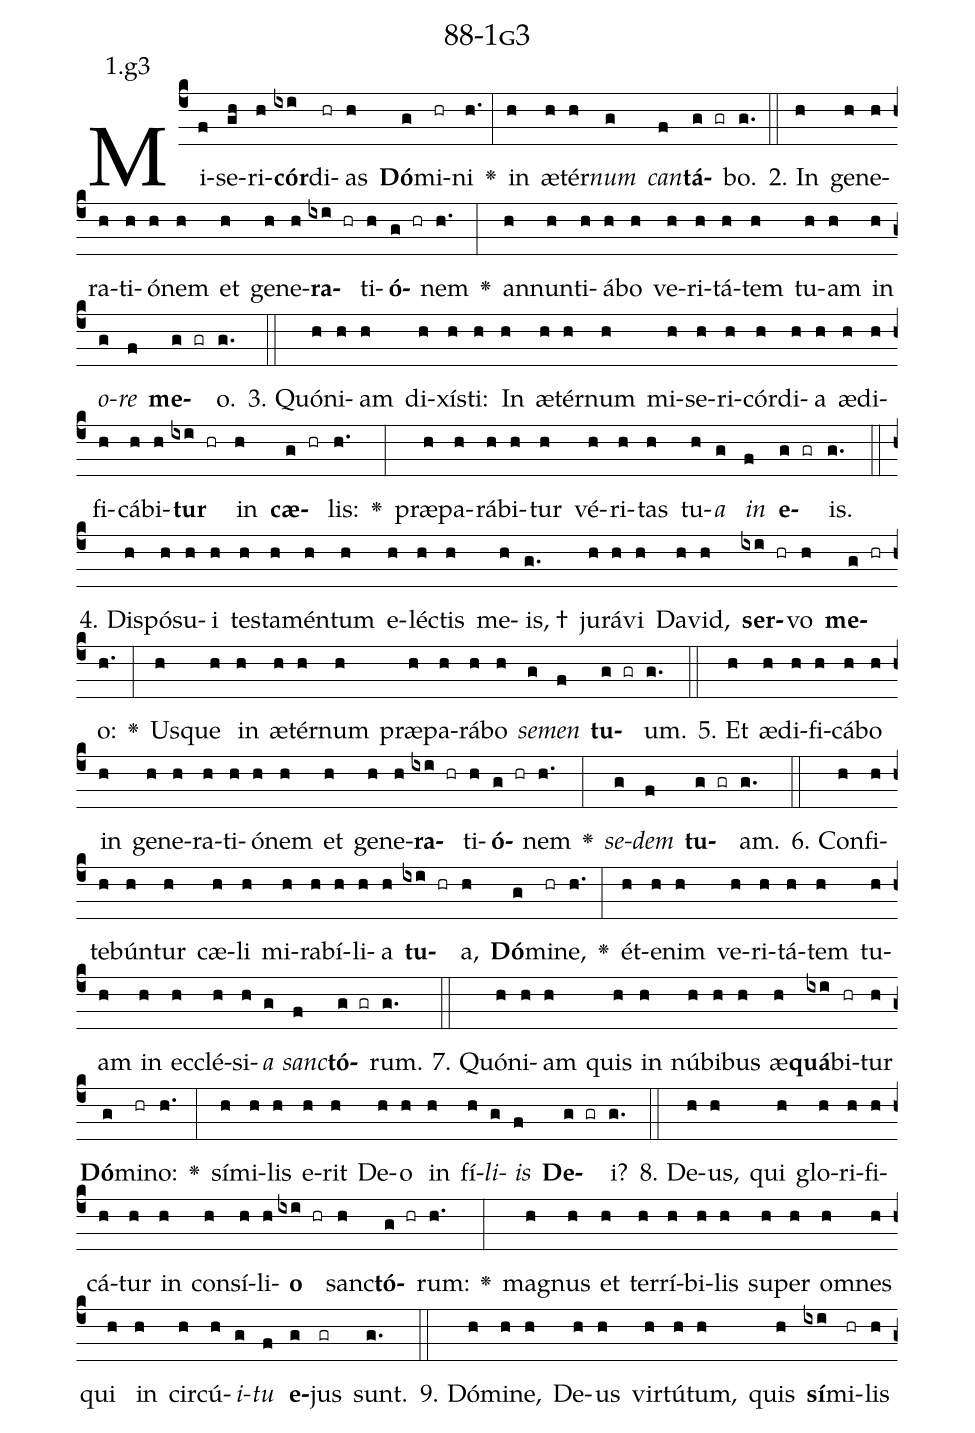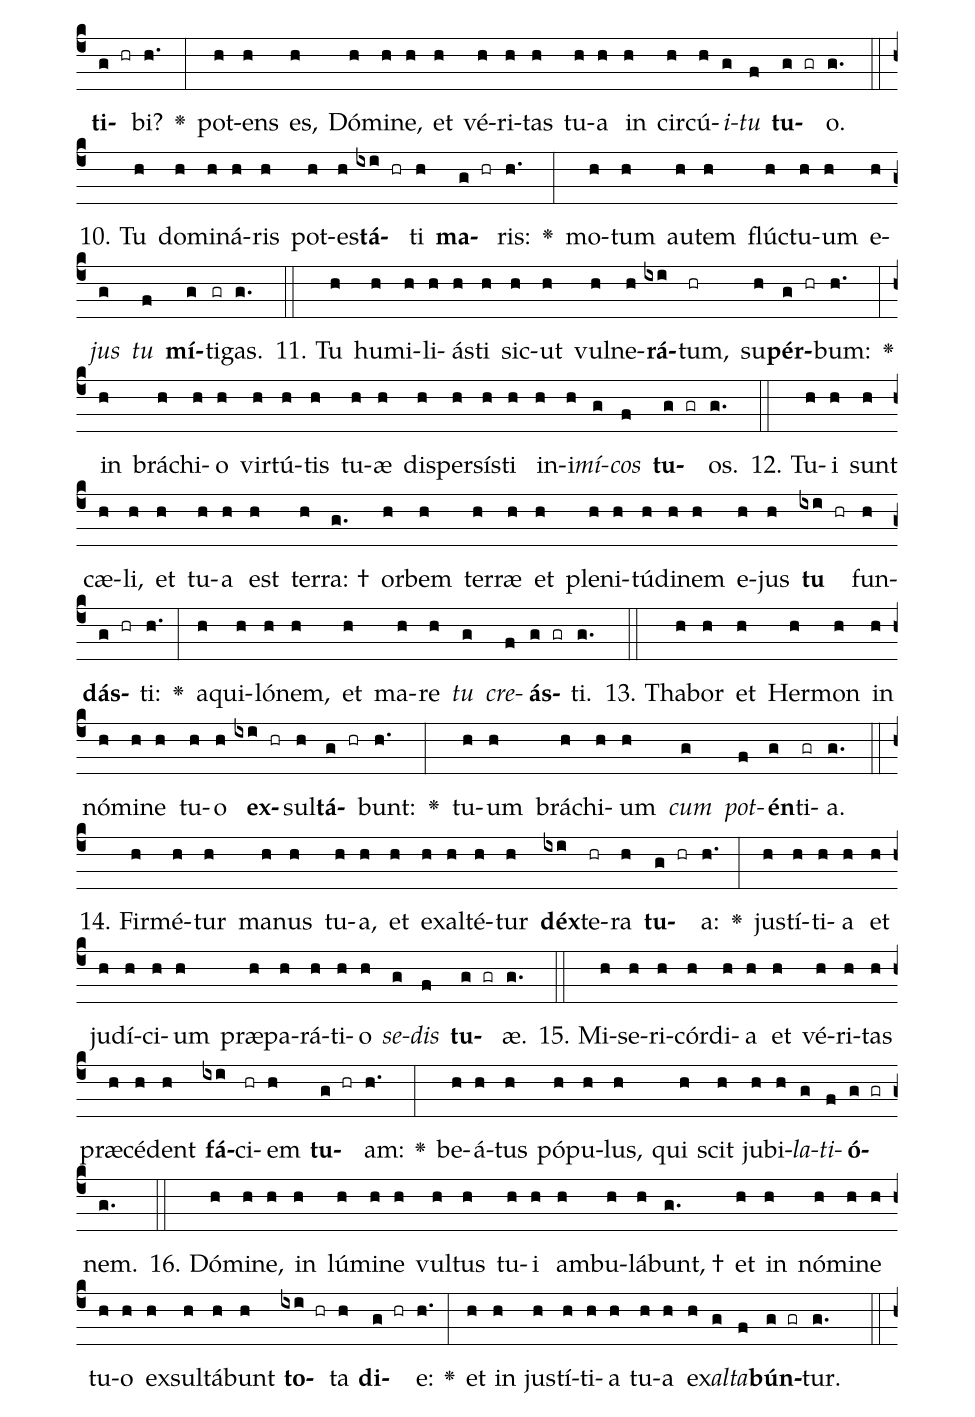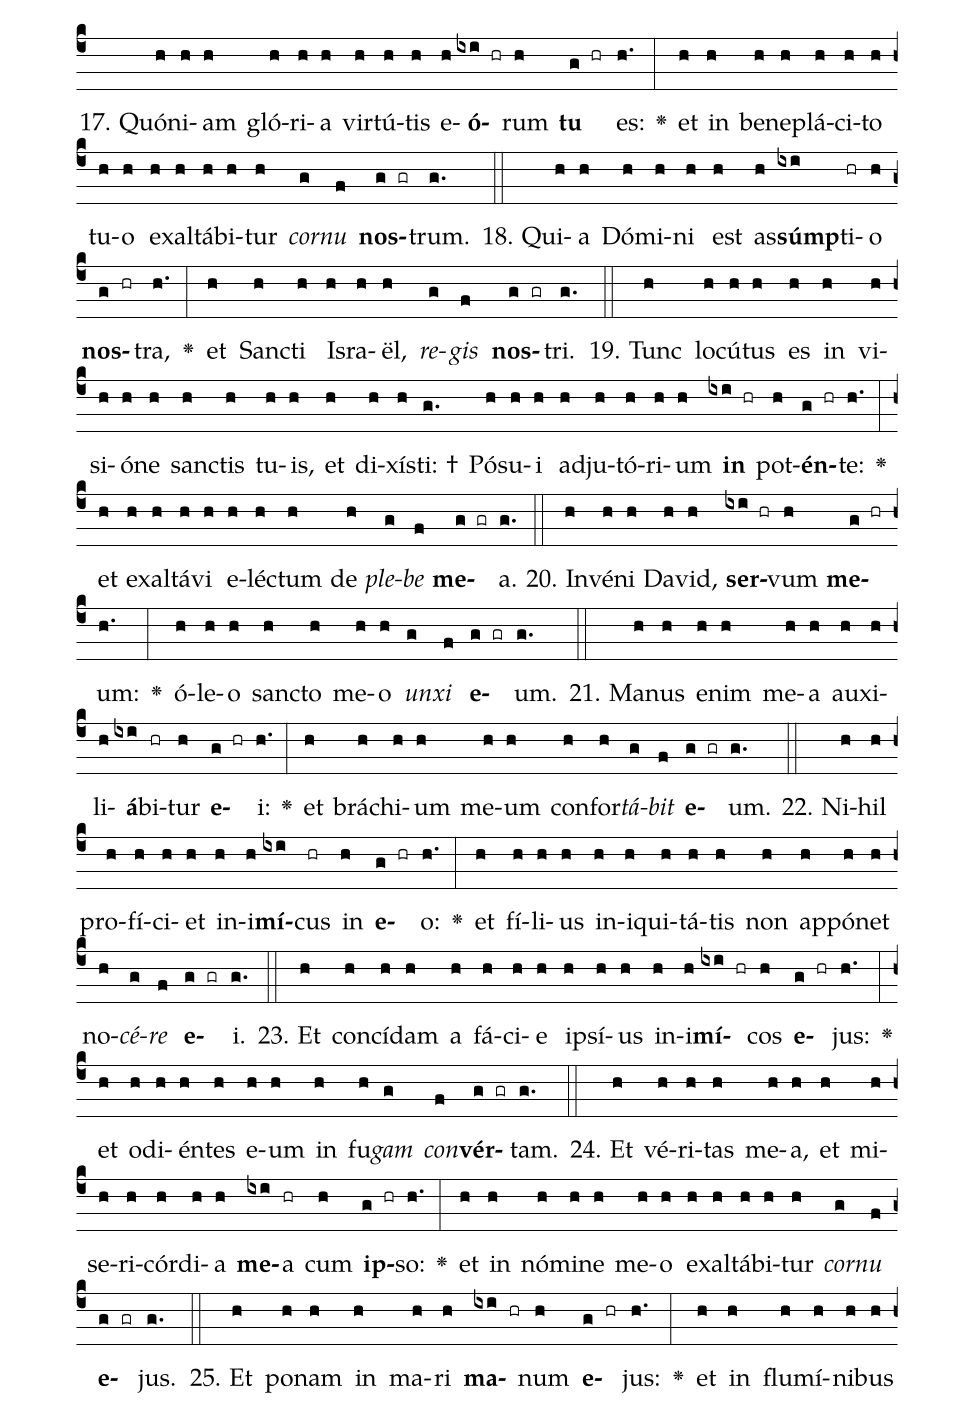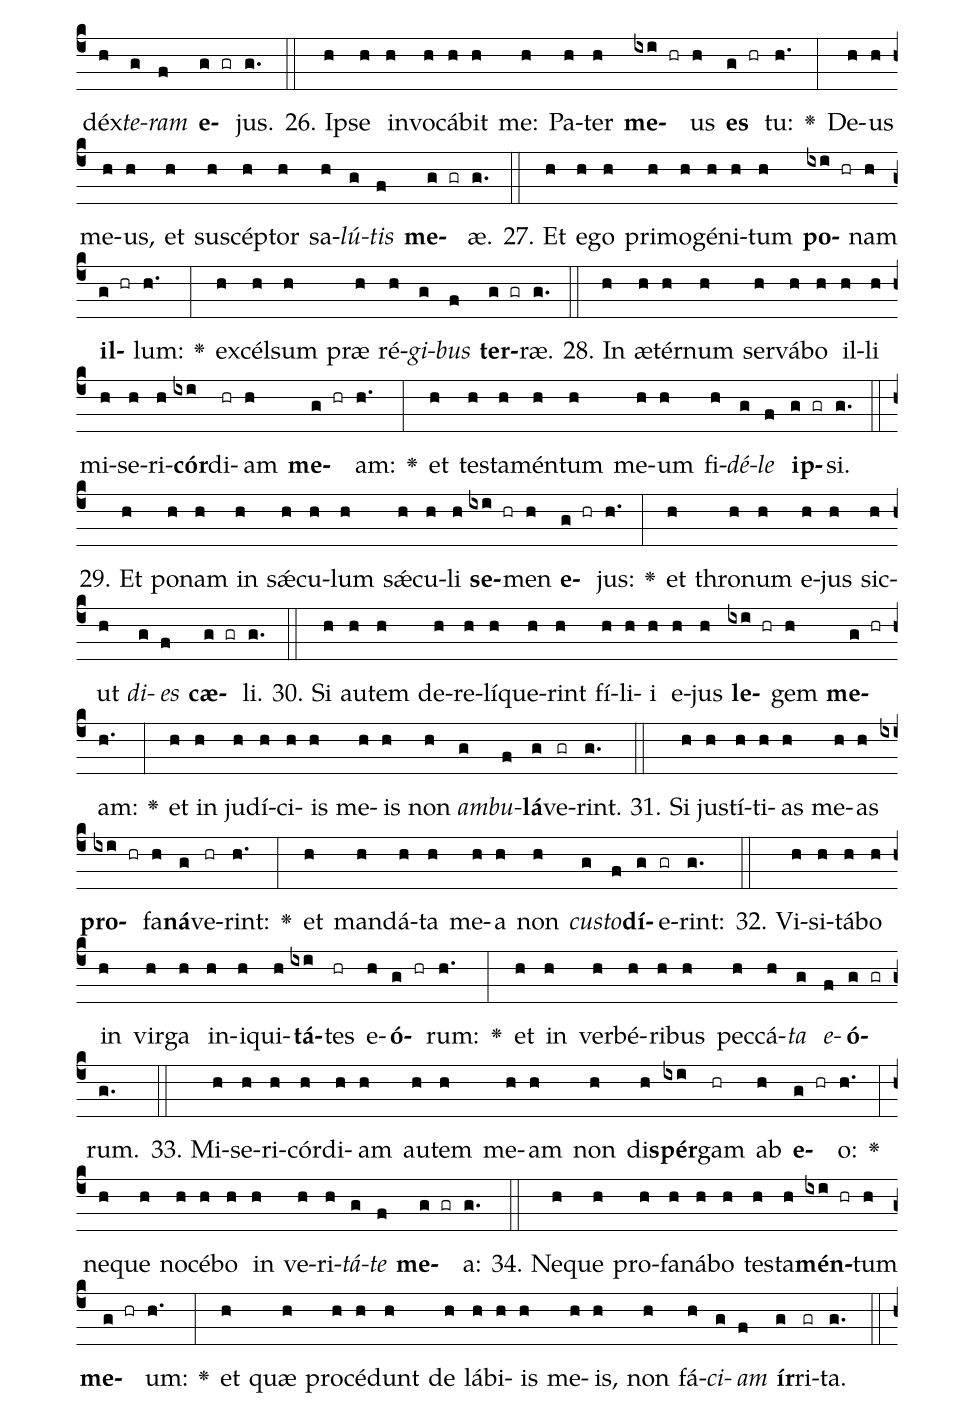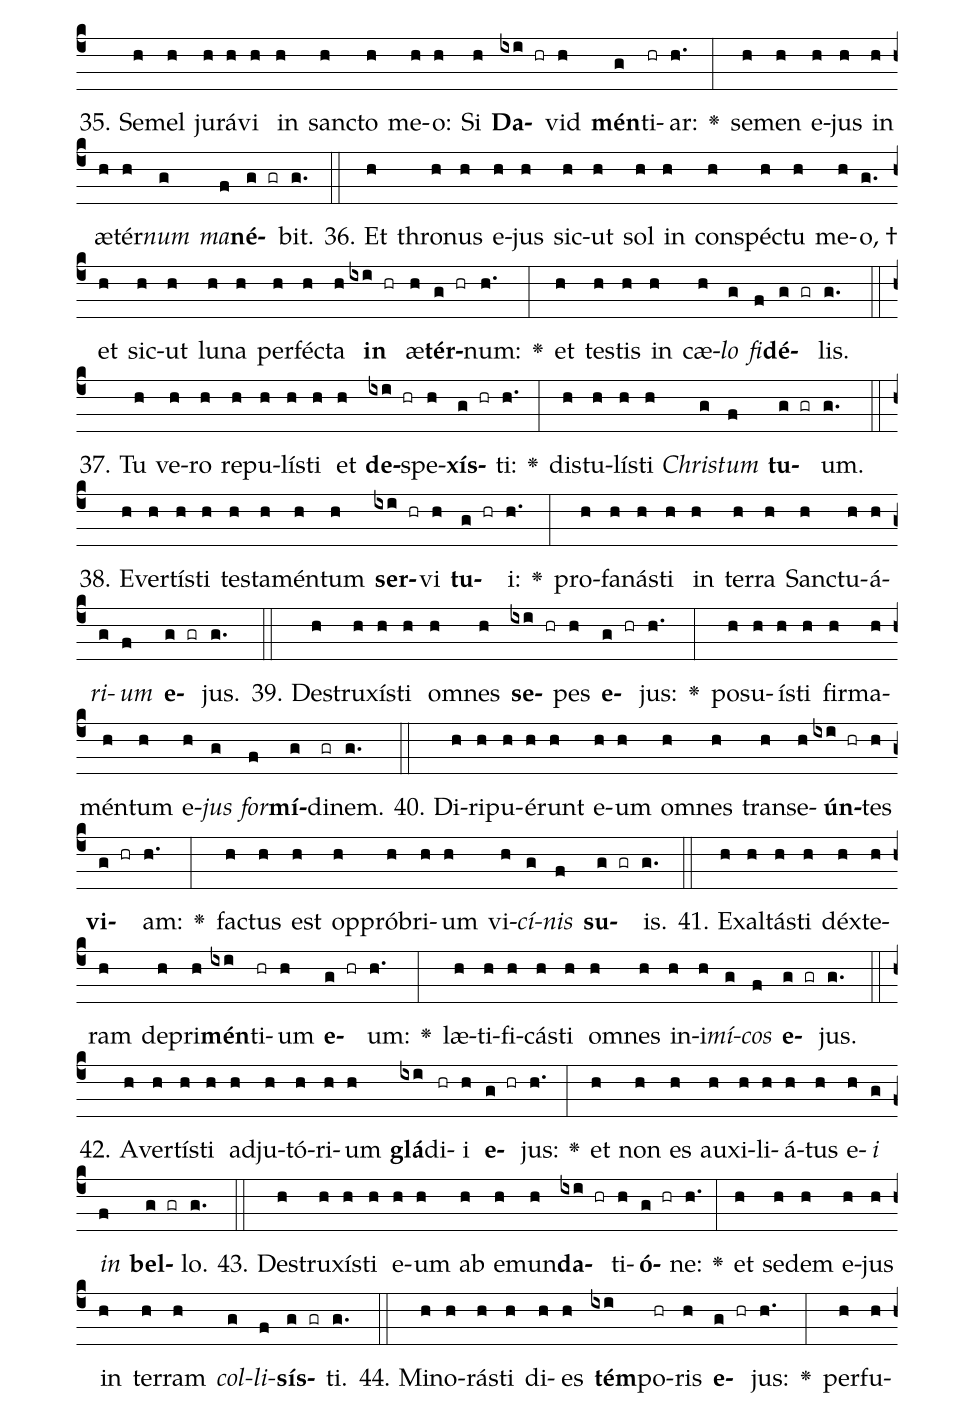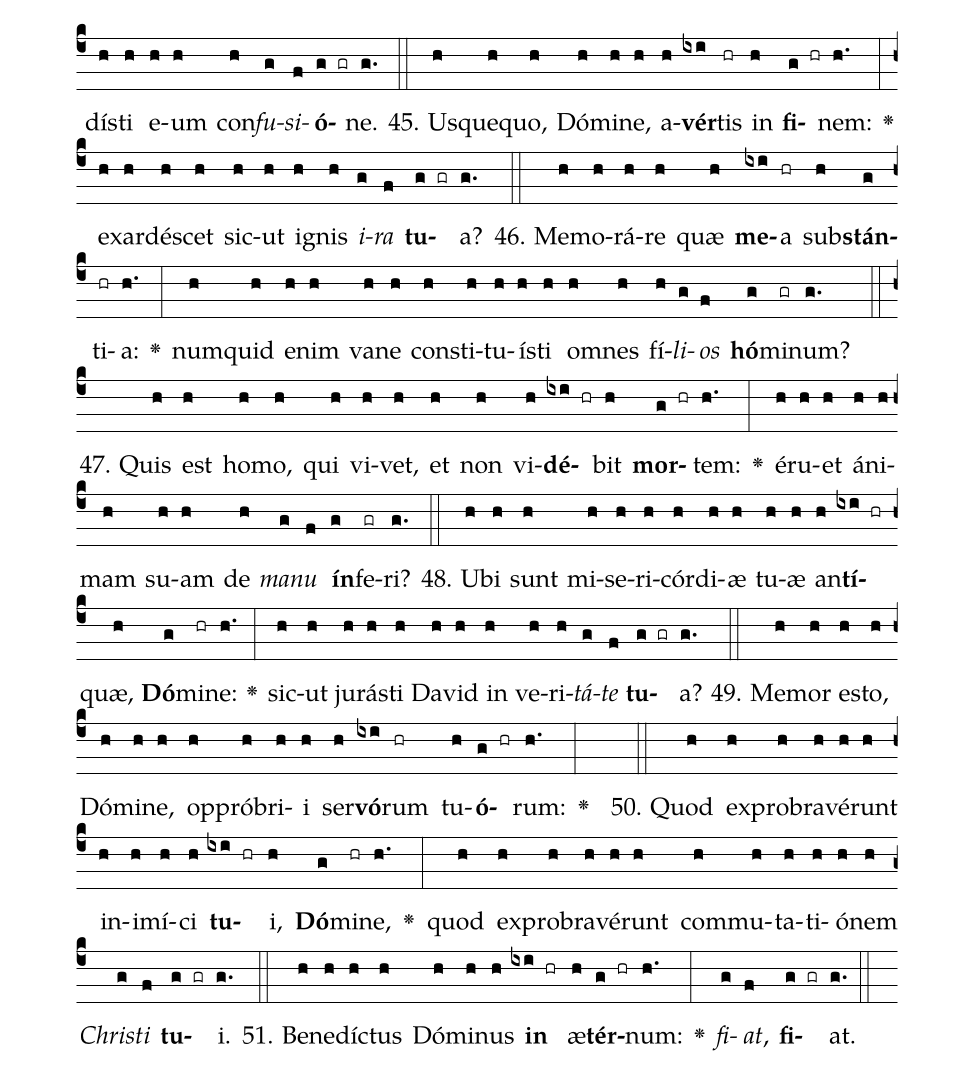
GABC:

name: 88-1g3;
annotation: 1.g3;
%%
(c4)Mi(f)se(gh)ri(h)<b>cór</b>(ixi)di(hr)as(h) <b>Dó</b>(g)mi(hr)ni(h.) <v>\greheightstar</v>(:) in(h) æ(h)tér(h)<i>num</i>(g) <i>can</i>(f)<b>tá</b>(g gr)bo.(g.) (::)
2. In(h) ge(h)ne(h)ra(h)ti(h)ó(h)nem(h) et(h) ge(h)ne(h)<b>ra</b>(ixi hr)ti(h)<b>ó</b>(g hr)nem(h.) <v>\greheightstar</v>(:) an(h)nun(h)ti(h)á(h)bo(h) ve(h)ri(h)tá(h)tem(h) tu(h)am(h) in(h) <i>o</i>(g)<i>re</i>(f) <b>me</b>(g gr)o.(g.) (::)
3. Quón(h)i(h)am(h) di(h)xís(h)ti:(h) In(h) æ(h)tér(h)num(h) mi(h)se(h)ri(h)cór(h)di(h)a(h) æ(h)di(h)fi(h)cá(h)bi(h)<b>tur</b>(ixi hr) in(h) <b>cæ</b>(g hr)lis:(h.) <v>\greheightstar</v>(:) præ(h)pa(h)rá(h)bi(h)tur(h) vé(h)ri(h)tas(h) tu(h)<i>a</i>(g) <i>in</i>(f) <b>e</b>(g gr)is.(g.) (::)
4. Dis(h)pó(h)su(h)i(h) tes(h)ta(h)mén(h)tum(h) e(h)léc(h)tis(h) me(h)is, †(g.) ju(h)rá(h)vi(h) Da(h)vid,(h) <b>ser</b>(ixi hr)vo(h) <b>me</b>(g hr)o:(h.) <v>\greheightstar</v>(:) Us(h)que(h) in(h) æ(h)tér(h)num(h) præ(h)pa(h)rá(h)bo(h) <i>se</i>(g)<i>men</i>(f) <b>tu</b>(g gr)um.(g.) (::)
5. Et(h) æ(h)di(h)fi(h)cá(h)bo(h) in(h) ge(h)ne(h)ra(h)ti(h)ó(h)nem(h) et(h) ge(h)ne(h)<b>ra</b>(ixi hr)ti(h)<b>ó</b>(g hr)nem(h.) <v>\greheightstar</v>(:) <i>se</i>(g)<i>dem</i>(f) <b>tu</b>(g gr)am.(g.) (::)
6. Con(h)fi(h)te(h)bún(h)tur(h) cæ(h)li(h) mi(h)ra(h)bí(h)li(h)a(h) <b>tu</b>(ixi hr)a,(h) <b>Dó</b>(g)mi(hr)ne,(h.) <v>\greheightstar</v>(:) ét(h)e(h)nim(h) ve(h)ri(h)tá(h)tem(h) tu(h)am(h) in(h) ec(h)clé(h)si(h)<i>a</i>(g) <i>sanc</i>(f)<b>tó</b>(g gr)rum.(g.) (::)
7. Quón(h)i(h)am(h) quis(h) in(h) nú(h)bi(h)bus(h) æ(h)<b>quá</b>(ixi)bi(hr)tur(h) <b>Dó</b>(g)mi(hr)no:(h.) <v>\greheightstar</v>(:) sí(h)mi(h)lis(h) e(h)rit(h) De(h)o(h) in(h) fí(h)<i>li</i>(g)<i>is</i>(f) <b>De</b>(g gr)i?(g.) (::)
8. De(h)us,(h) qui(h) glo(h)ri(h)fi(h)cá(h)tur(h) in(h) con(h)sí(h)li(h)<b>o</b>(ixi hr) sanc(h)<b>tó</b>(g hr)rum:(h.) <v>\greheightstar</v>(:) ma(h)gnus(h) et(h) ter(h)rí(h)bi(h)lis(h) su(h)per(h) om(h)nes(h) qui(h) in(h) cir(h)cú(h)<i>i</i>(g)<i>tu</i>(f) <b>e</b>(g)jus(gr) sunt.(g.) (::)
9. Dó(h)mi(h)ne,(h) De(h)us(h) vir(h)tú(h)tum,(h) quis(h) <b>sí</b>(ixi)mi(hr)lis(h) <b>ti</b>(g hr)bi?(h.) <v>\greheightstar</v>(:) pot(h)ens(h) es,(h) Dó(h)mi(h)ne,(h) et(h) vé(h)ri(h)tas(h) tu(h)a(h) in(h) cir(h)cú(h)<i>i</i>(g)<i>tu</i>(f) <b>tu</b>(g gr)o.(g.) (::)
10. Tu(h) do(h)mi(h)ná(h)ris(h) pot(h)es(h)<b>tá</b>(ixi hr)ti(h) <b>ma</b>(g hr)ris:(h.) <v>\greheightstar</v>(:) mo(h)tum(h) au(h)tem(h) flúc(h)tu(h)um(h) e(h)<i>jus</i>(g) <i>tu</i>(f) <b>mí</b>(g)ti(gr)gas.(g.) (::)
11. Tu(h) hu(h)mi(h)li(h)ás(h)ti(h) sic(h)ut(h) vul(h)ne(h)<b>rá</b>(ixi)tum,(hr) su(h)<b>pér</b>(g hr)bum:(h.) <v>\greheightstar</v>(:) in(h) brá(h)chi(h)o(h) vir(h)tú(h)tis(h) tu(h)æ(h) di(h)sper(h)sís(h)ti(h) in(h)i(h)<i>mí</i>(g)<i>cos</i>(f) <b>tu</b>(g gr)os.(g.) (::)
12. Tu(h)i(h) sunt(h) cæ(h)li,(h) et(h) tu(h)a(h) est(h) ter(h)ra: †(g.) or(h)bem(h) ter(h)ræ(h) et(h) ple(h)ni(h)tú(h)di(h)nem(h) e(h)jus(h) <b>tu</b>(ixi hr) fun(h)<b>dás</b>(g hr)ti:(h.) <v>\greheightstar</v>(:) a(h)qui(h)ló(h)nem,(h) et(h) ma(h)re(h) <i>tu</i>(g) <i>cre</i>(f)<b>ás</b>(g gr)ti.(g.) (::)
13. Tha(h)bor(h) et(h) Her(h)mon(h) in(h) nó(h)mi(h)ne(h) tu(h)o(h) <b>ex</b>(ixi hr)sul(h)<b>tá</b>(g hr)bunt:(h.) <v>\greheightstar</v>(:) tu(h)um(h) brá(h)chi(h)um(h) <i>cum</i>(g) <i>pot</i>(f)<b>én</b>(g)ti(gr)a.(g.) (::)
14. Fir(h)mé(h)tur(h) ma(h)nus(h) tu(h)a,(h) et(h) ex(h)al(h)té(h)tur(h) <b>déx</b>(ixi)te(hr)ra(h) <b>tu</b>(g hr)a:(h.) <v>\greheightstar</v>(:) jus(h)tí(h)ti(h)a(h) et(h) ju(h)dí(h)ci(h)um(h) præ(h)pa(h)rá(h)ti(h)o(h) <i>se</i>(g)<i>dis</i>(f) <b>tu</b>(g gr)æ.(g.) (::)
15. Mi(h)se(h)ri(h)cór(h)di(h)a(h) et(h) vé(h)ri(h)tas(h) præ(h)cé(h)dent(h) <b>fá</b>(ixi)ci(hr)em(h) <b>tu</b>(g hr)am:(h.) <v>\greheightstar</v>(:) be(h)á(h)tus(h) pó(h)pu(h)lus,(h) qui(h) scit(h) ju(h)bi(h)<i>la</i>(g)<i>ti</i>(f)<b>ó</b>(g gr)nem.(g.) (::)
16. Dó(h)mi(h)ne,(h) in(h) lú(h)mi(h)ne(h) vul(h)tus(h) tu(h)i(h) am(h)bu(h)lá(h)bunt, †(g.) et(h) in(h) nó(h)mi(h)ne(h) tu(h)o(h) ex(h)sul(h)tá(h)bunt(h) <b>to</b>(ixi hr)ta(h) <b>di</b>(g hr)e:(h.) <v>\greheightstar</v>(:) et(h) in(h) jus(h)tí(h)ti(h)a(h) tu(h)a(h) ex(h)<i>al</i>(g)<i>ta</i>(f)<b>bún</b>(g gr)tur.(g.) (::)
17. Quón(h)i(h)am(h) gló(h)ri(h)a(h) vir(h)tú(h)tis(h) e(h)<b>ó</b>(ixi hr)rum(h) <b>tu</b>(g hr) es:(h.) <v>\greheightstar</v>(:) et(h) in(h) be(h)ne(h)plá(h)ci(h)to(h) tu(h)o(h) ex(h)al(h)tá(h)bi(h)tur(h) <i>cor</i>(g)<i>nu</i>(f) <b>nos</b>(g gr)trum.(g.) (::)
18. Qui(h)a(h) Dó(h)mi(h)ni(h) est(h) as(h)<b>súmp</b>(ixi)ti(hr)o(h) <b>nos</b>(g hr)tra,(h.) <v>\greheightstar</v>(:) et(h) Sanc(h)ti(h) Is(h)ra(h)ël,(h) <i>re</i>(g)<i>gis</i>(f) <b>nos</b>(g gr)tri.(g.) (::)
19. Tunc(h) lo(h)cú(h)tus(h) es(h) in(h) vi(h)si(h)ó(h)ne(h) sanc(h)tis(h) tu(h)is,(h) et(h) di(h)xís(h)ti: †(g.) Pó(h)su(h)i(h) ad(h)ju(h)tó(h)ri(h)um(h) <b>in</b>(ixi hr) pot(h)<b>én</b>(g hr)te:(h.) <v>\greheightstar</v>(:) et(h) ex(h)al(h)tá(h)vi(h) e(h)léc(h)tum(h) de(h) <i>ple</i>(g)<i>be</i>(f) <b>me</b>(g gr)a.(g.) (::)
20. In(h)vé(h)ni(h) Da(h)vid,(h) <b>ser</b>(ixi hr)vum(h) <b>me</b>(g hr)um:(h.) <v>\greheightstar</v>(:) ó(h)le(h)o(h) sanc(h)to(h) me(h)o(h) <i>un</i>(g)<i>xi</i>(f) <b>e</b>(g gr)um.(g.) (::)
21. Ma(h)nus(h) e(h)nim(h) me(h)a(h) au(h)xi(h)li(h)<b>á</b>(ixi)bi(hr)tur(h) <b>e</b>(g hr)i:(h.) <v>\greheightstar</v>(:) et(h) brá(h)chi(h)um(h) me(h)um(h) con(h)for(h)<i>tá</i>(g)<i>bit</i>(f) <b>e</b>(g gr)um.(g.) (::)
22. Ni(h)hil(h) pro(h)fí(h)ci(h)et(h) in(h)i(h)<b>mí</b>(ixi)cus(hr) in(h) <b>e</b>(g hr)o:(h.) <v>\greheightstar</v>(:) et(h) fí(h)li(h)us(h) in(h)i(h)qui(h)tá(h)tis(h) non(h) ap(h)pó(h)net(h) no(h)<i>cé</i>(g)<i>re</i>(f) <b>e</b>(g gr)i.(g.) (::)
23. Et(h) con(h)cí(h)dam(h) a(h) fá(h)ci(h)e(h) ip(h)sí(h)us(h) in(h)i(h)<b>mí</b>(ixi hr)cos(h) <b>e</b>(g hr)jus:(h.) <v>\greheightstar</v>(:) et(h) o(h)di(h)én(h)tes(h) e(h)um(h) in(h) fu(h)<i>gam</i>(g) <i>con</i>(f)<b>vér</b>(g gr)tam.(g.) (::)
24. Et(h) vé(h)ri(h)tas(h) me(h)a,(h) et(h) mi(h)se(h)ri(h)cór(h)di(h)a(h) <b>me</b>(ixi)a(hr) cum(h) <b>ip</b>(g hr)so:(h.) <v>\greheightstar</v>(:) et(h) in(h) nó(h)mi(h)ne(h) me(h)o(h) ex(h)al(h)tá(h)bi(h)tur(h) <i>cor</i>(g)<i>nu</i>(f) <b>e</b>(g gr)jus.(g.) (::)
25. Et(h) po(h)nam(h) in(h) ma(h)ri(h) <b>ma</b>(ixi hr)num(h) <b>e</b>(g hr)jus:(h.) <v>\greheightstar</v>(:) et(h) in(h) flu(h)mí(h)ni(h)bus(h) déx(h)<i>te</i>(g)<i>ram</i>(f) <b>e</b>(g gr)jus.(g.) (::)
26. Ip(h)se(h) in(h)vo(h)cá(h)bit(h) me:(h) Pa(h)ter(h) <b>me</b>(ixi hr)us(h) <b>es</b>(g hr) tu:(h.) <v>\greheightstar</v>(:) De(h)us(h) me(h)us,(h) et(h) su(h)scép(h)tor(h) sa(h)<i>lú</i>(g)<i>tis</i>(f) <b>me</b>(g gr)æ.(g.) (::)
27. Et(h) e(h)go(h) pri(h)mo(h)gé(h)ni(h)tum(h) <b>po</b>(ixi hr)nam(h) <b>il</b>(g hr)lum:(h.) <v>\greheightstar</v>(:) ex(h)cél(h)sum(h) præ(h) ré(h)<i>gi</i>(g)<i>bus</i>(f) <b>ter</b>(g gr)ræ.(g.) (::)
28. In(h) æ(h)tér(h)num(h) ser(h)vá(h)bo(h) il(h)li(h) mi(h)se(h)ri(h)<b>cór</b>(ixi)di(hr)am(h) <b>me</b>(g hr)am:(h.) <v>\greheightstar</v>(:) et(h) tes(h)ta(h)mén(h)tum(h) me(h)um(h) fi(h)<i>dé</i>(g)<i>le</i>(f) <b>ip</b>(g gr)si.(g.) (::)
29. Et(h) po(h)nam(h) in(h) sǽ(h)cu(h)lum(h) sǽ(h)cu(h)li(h) <b>se</b>(ixi hr)men(h) <b>e</b>(g hr)jus:(h.) <v>\greheightstar</v>(:) et(h) thro(h)num(h) e(h)jus(h) sic(h)ut(h) <i>di</i>(g)<i>es</i>(f) <b>cæ</b>(g gr)li.(g.) (::)
30. Si(h) au(h)tem(h) de(h)re(h)lí(h)que(h)rint(h) fí(h)li(h)i(h) e(h)jus(h) <b>le</b>(ixi hr)gem(h) <b>me</b>(g hr)am:(h.) <v>\greheightstar</v>(:) et(h) in(h) ju(h)dí(h)ci(h)is(h) me(h)is(h) non(h) <i>am</i>(g)<i>bu</i>(f)<b>lá</b>(g)ve(gr)rint.(g.) (::)
31. Si(h) jus(h)tí(h)ti(h)as(h) me(h)as(h) <b>pro</b>(ixi hr)fa(h)<b>ná</b>(g)ve(hr)rint:(h.) <v>\greheightstar</v>(:) et(h) man(h)dá(h)ta(h) me(h)a(h) non(h) <i>cus</i>(g)<i>to</i>(f)<b>dí</b>(g)e(gr)rint:(g.) (::)
32. Vi(h)si(h)tá(h)bo(h) in(h) vir(h)ga(h) in(h)i(h)qui(h)<b>tá</b>(ixi)tes(hr) e(h)<b>ó</b>(g hr)rum:(h.) <v>\greheightstar</v>(:) et(h) in(h) ver(h)bé(h)ri(h)bus(h) pec(h)cá(h)<i>ta</i>(g) <i>e</i>(f)<b>ó</b>(g gr)rum.(g.) (::)
33. Mi(h)se(h)ri(h)cór(h)di(h)am(h) au(h)tem(h) me(h)am(h) non(h) di(h)<b>spér</b>(ixi)gam(hr) ab(h) <b>e</b>(g hr)o:(h.) <v>\greheightstar</v>(:) ne(h)que(h) no(h)cé(h)bo(h) in(h) ve(h)ri(h)<i>tá</i>(g)<i>te</i>(f) <b>me</b>(g gr)a:(g.) (::)
34. Ne(h)que(h) pro(h)fa(h)ná(h)bo(h) tes(h)ta(h)<b>mén</b>(ixi hr)tum(h) <b>me</b>(g hr)um:(h.) <v>\greheightstar</v>(:) et(h) quæ(h) pro(h)cé(h)dunt(h) de(h) lá(h)bi(h)is(h) me(h)is,(h) non(h) fá(h)<i>ci</i>(g)<i>am</i>(f) <b>ír</b>(g)ri(gr)ta.(g.) (::)
35. Se(h)mel(h) ju(h)rá(h)vi(h) in(h) sanc(h)to(h) me(h)o:(h) Si(h) <b>Da</b>(ixi hr)vid(h) <b>mén</b>(g)ti(hr)ar:(h.) <v>\greheightstar</v>(:) se(h)men(h) e(h)jus(h) in(h) æ(h)tér(h)<i>num</i>(g) <i>ma</i>(f)<b>né</b>(g gr)bit.(g.) (::)
36. Et(h) thro(h)nus(h) e(h)jus(h) sic(h)ut(h) sol(h) in(h) con(h)spéc(h)tu(h) me(h)o, †(g.) et(h) sic(h)ut(h) lu(h)na(h) per(h)féc(h)ta(h) <b>in</b>(ixi hr) æ(h)<b>tér</b>(g hr)num:(h.) <v>\greheightstar</v>(:) et(h) tes(h)tis(h) in(h) cæ(h)<i>lo</i>(g) <i>fi</i>(f)<b>dé</b>(g gr)lis.(g.) (::)
37. Tu(h) ve(h)ro(h) re(h)pu(h)lís(h)ti(h) et(h) <b>de</b>(ixi hr)spe(h)<b>xís</b>(g hr)ti:(h.) <v>\greheightstar</v>(:) dis(h)tu(h)lís(h)ti(h) <i>Chris</i>(g)<i>tum</i>(f) <b>tu</b>(g gr)um.(g.) (::)
38. E(h)ver(h)tís(h)ti(h) tes(h)ta(h)mén(h)tum(h) <b>ser</b>(ixi hr)vi(h) <b>tu</b>(g hr)i:(h.) <v>\greheightstar</v>(:) pro(h)fa(h)nás(h)ti(h) in(h) ter(h)ra(h) Sanc(h)tu(h)á(h)<i>ri</i>(g)<i>um</i>(f) <b>e</b>(g gr)jus.(g.) (::)
39. De(h)stru(h)xís(h)ti(h) om(h)nes(h) <b>se</b>(ixi hr)pes(h) <b>e</b>(g hr)jus:(h.) <v>\greheightstar</v>(:) po(h)su(h)ís(h)ti(h) fir(h)ma(h)mén(h)tum(h) e(h)<i>jus</i>(g) <i>for</i>(f)<b>mí</b>(g)di(gr)nem.(g.) (::)
40. Di(h)ri(h)pu(h)é(h)runt(h) e(h)um(h) om(h)nes(h) trans(h)e(h)<b>ún</b>(ixi hr)tes(h) <b>vi</b>(g hr)am:(h.) <v>\greheightstar</v>(:) fac(h)tus(h) est(h) op(h)pró(h)bri(h)um(h) vi(h)<i>cí</i>(g)<i>nis</i>(f) <b>su</b>(g gr)is.(g.) (::)
41. Ex(h)al(h)tás(h)ti(h) déx(h)te(h)ram(h) de(h)pri(h)<b>mén</b>(ixi)ti(hr)um(h) <b>e</b>(g hr)um:(h.) <v>\greheightstar</v>(:) læ(h)ti(h)fi(h)cás(h)ti(h) om(h)nes(h) in(h)i(h)<i>mí</i>(g)<i>cos</i>(f) <b>e</b>(g gr)jus.(g.) (::)
42. A(h)ver(h)tís(h)ti(h) ad(h)ju(h)tó(h)ri(h)um(h) <b>glá</b>(ixi)di(hr)i(h) <b>e</b>(g hr)jus:(h.) <v>\greheightstar</v>(:) et(h) non(h) es(h) au(h)xi(h)li(h)á(h)tus(h) e(h)<i>i</i>(g) <i>in</i>(f) <b>bel</b>(g gr)lo.(g.) (::)
43. De(h)stru(h)xís(h)ti(h) e(h)um(h) ab(h) e(h)mun(h)<b>da</b>(ixi hr)ti(h)<b>ó</b>(g hr)ne:(h.) <v>\greheightstar</v>(:) et(h) se(h)dem(h) e(h)jus(h) in(h) ter(h)ram(h) <i>col</i>(g)<i>li</i>(f)<b>sís</b>(g gr)ti.(g.) (::)
44. Mi(h)no(h)rás(h)ti(h) di(h)es(h) <b>tém</b>(ixi)po(hr)ris(h) <b>e</b>(g hr)jus:(h.) <v>\greheightstar</v>(:) per(h)fu(h)dís(h)ti(h) e(h)um(h) con(h)<i>fu</i>(g)<i>si</i>(f)<b>ó</b>(g gr)ne.(g.) (::)
45. Us(h)que(h)quo,(h) Dó(h)mi(h)ne,(h) a(h)<b>vér</b>(ixi)tis(hr) in(h) <b>fi</b>(g hr)nem:(h.) <v>\greheightstar</v>(:) ex(h)ar(h)dé(h)scet(h) sic(h)ut(h) i(h)gnis(h) <i>i</i>(g)<i>ra</i>(f) <b>tu</b>(g gr)a?(g.) (::)
46. Me(h)mo(h)rá(h)re(h) quæ(h) <b>me</b>(ixi)a(hr) sub(h)<b>stán</b>(g)ti(hr)a:(h.) <v>\greheightstar</v>(:) num(h)quid(h) e(h)nim(h) va(h)ne(h) con(h)sti(h)tu(h)ís(h)ti(h) om(h)nes(h) fí(h)<i>li</i>(g)<i>os</i>(f) <b>hó</b>(g)mi(gr)num?(g.) (::)
47. Quis(h) est(h) ho(h)mo,(h) qui(h) vi(h)vet,(h) et(h) non(h) vi(h)<b>dé</b>(ixi hr)bit(h) <b>mor</b>(g hr)tem:(h.) <v>\greheightstar</v>(:) é(h)ru(h)et(h) á(h)ni(h)mam(h) su(h)am(h) de(h) <i>ma</i>(g)<i>nu</i>(f) <b>ín</b>(g)fe(gr)ri?(g.) (::)
48. U(h)bi(h) sunt(h) mi(h)se(h)ri(h)cór(h)di(h)æ(h) tu(h)æ(h) an(h)<b>tí</b>(ixi hr)quæ,(h) <b>Dó</b>(g)mi(hr)ne:(h.) <v>\greheightstar</v>(:) sic(h)ut(h) ju(h)rás(h)ti(h) Da(h)vid(h) in(h) ve(h)ri(h)<i>tá</i>(g)<i>te</i>(f) <b>tu</b>(g gr)a?(g.) (::)
49. Me(h)mor(h) es(h)to,(h) Dó(h)mi(h)ne,(h) op(h)pró(h)bri(h)i(h) ser(h)<b>vó</b>(ixi)rum(hr) tu(h)<b>ó</b>(g hr)rum:(h.) <v>\greheightstar</v>(:)  (::)
50. Quod(h) ex(h)pro(h)bra(h)vé(h)runt(h) in(h)i(h)mí(h)ci(h) <b>tu</b>(ixi hr)i,(h) <b>Dó</b>(g)mi(hr)ne,(h.) <v>\greheightstar</v>(:) quod(h) ex(h)pro(h)bra(h)vé(h)runt(h) com(h)mu(h)ta(h)ti(h)ó(h)nem(h) <i>Chris</i>(g)<i>ti</i>(f) <b>tu</b>(g gr)i.(g.) (::)
51. Be(h)ne(h)díc(h)tus(h) Dó(h)mi(h)nus(h) <b>in</b>(ixi hr) æ(h)<b>tér</b>(g hr)num:(h.) <v>\greheightstar</v>(:) <i>fi</i>(g)<i>at</i>,(f) <b>fi</b>(g gr)at.(g.) (::)
